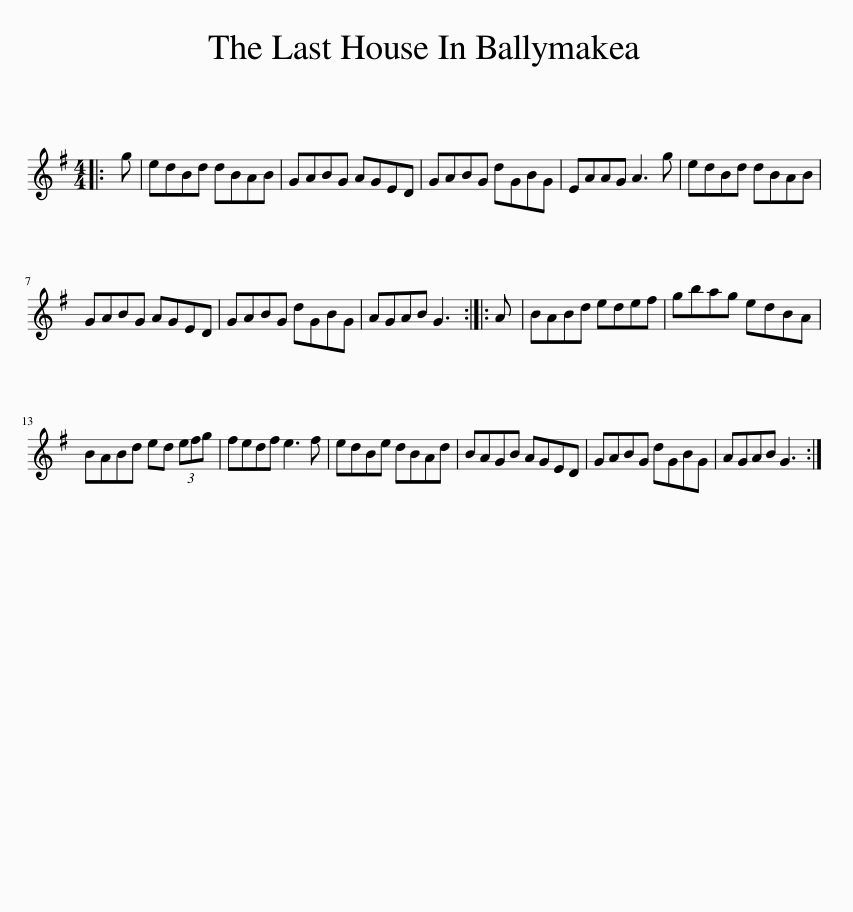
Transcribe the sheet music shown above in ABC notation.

X:1
L:1/8
M:4/4
I:linebreak $
K:G
V:1 treble
V:1
|: g | edBd dBAB | GABG AGED | GABG dGBG | EAAG A3 g | %5
 edBd dBAB |$ GABG AGED | GABG dGBG | AGAB G3 :: A | %10
 BABd edef | gbag edBA |$ BABd ed (3efg | fedf e3 f | edBe dBAd | %15
 BAGB AGED | GABG dGBG | AGAB G3 :| %18
